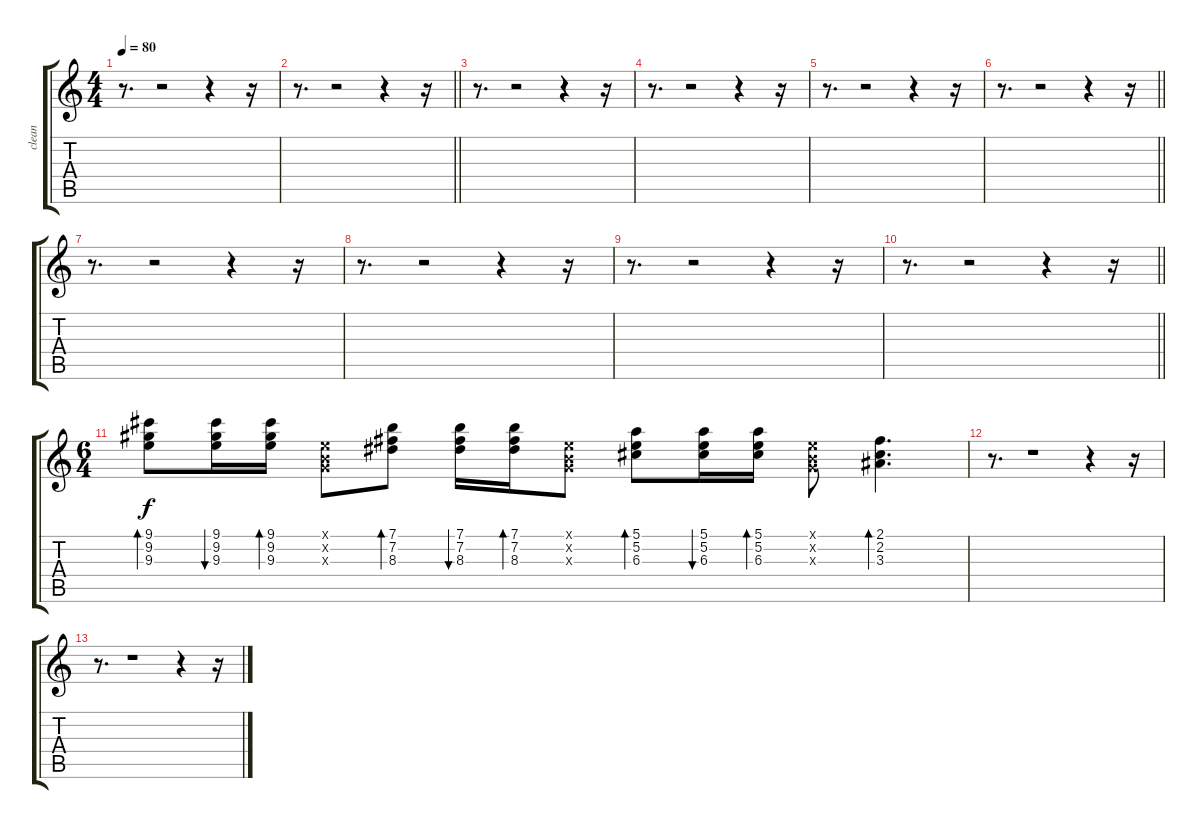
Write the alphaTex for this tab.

\track ("clean" "clean") {instrument electricguitarclean}
\staff {score tabs}
\tuning (E4 B3 G3 D3 A2 E2) {hide}
\ts (4 4)
\tempo 80
\clef g2
\ks c
r.8{d dy f} r.2 r.4 r.16 |
\barLineRight lightlight
r.8{d} r.2 r.4 r.16 |
r.8{d} r.2 r.4 r.16 |
r.8{d} r.2 r.4 r.16 |
r.8{d} r.2 r.4 r.16 |
\barLineRight lightlight
r.8{d} r.2 r.4 r.16 |
r.8{d} r.2 r.4 r.16 |
r.8{d} r.2 r.4 r.16 |
r.8{d} r.2 r.4 r.16 |
\barLineRight lightlight
r.8{d} r.2 r.4 r.16 |
\ts (6 4)
(9.1 9.2 9.3).8{bd 60} (9.1 9.2 9.3).16{bu 30} (9.1 9.2 9.3).16{bd 30} (0.1{x} 0.2{x} 0.3{x}).8 (7.1 7.2 8.3).8{bd 60} (7.1 7.2 8.3).16{bu 30} (7.1 7.2 8.3).16{bd 30} (0.1{x} 0.2{x} 0.3{x}).8 (5.1 5.2 6.3).8{bd 60} (5.1 5.2 6.3).16{bu 30} (5.1 5.2 6.3).16{bd 30} (0.1{x} 0.2{x} 0.3{x}).8 (2.1 2.2 3.3).4{d bd 120} |
r.8{d} r.1 r.4 r.16 |
r.8{d} r.1 r.4 r.16
